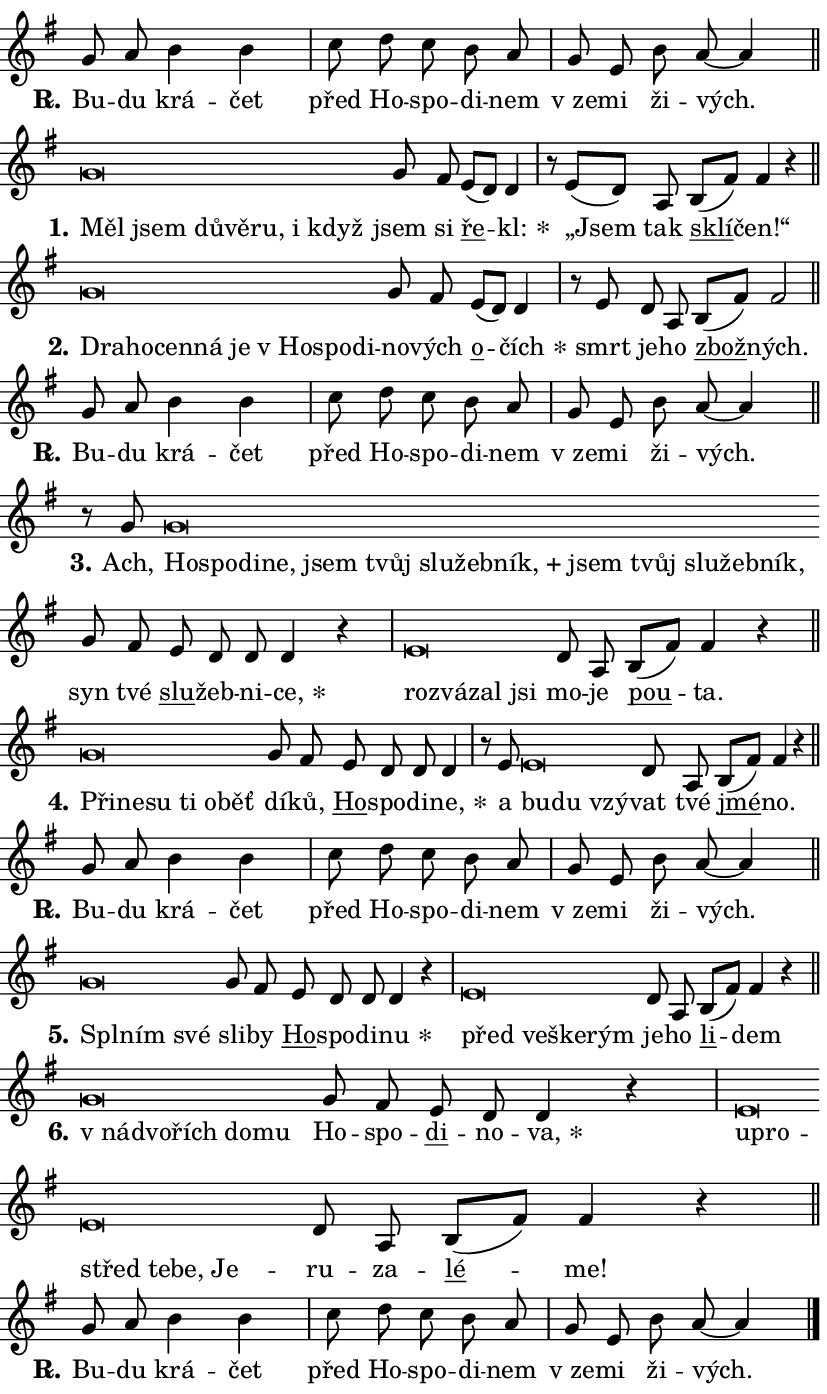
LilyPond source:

\version "2.24.0"
\header { tagline = "" }
\paper {
  indent = 0\cm
  top-margin = 0\cm
  right-margin = 0.13\cm % to fit lyric hyphens
  bottom-margin = 0\cm
  left-margin = 0\cm
  paper-width = 14\cm
  page-breaking = #ly:one-page-breaking
  system-system-spacing.basic-distance = #11
  score-system-spacing.basic-distance = #11
  ragged-last = ##f
}


%% Author: Thomas Morley
%% https://lists.gnu.org/archive/html/lilypond-user/2020-05/msg00002.html
#(define (line-position grob)
"Returns position of @var[grob} in current system:
   @code{'start}, if at first time-step
   @code{'end}, if at last time-step
   @code{'middle} otherwise
"
  (let* ((col (ly:item-get-column grob))
         (ln (ly:grob-object col 'left-neighbor))
         (rn (ly:grob-object col 'right-neighbor))
         (col-to-check-left (if (ly:grob? ln) ln col))
         (col-to-check-right (if (ly:grob? rn) rn col))
         (break-dir-left
           (and
             (ly:grob-property col-to-check-left 'non-musical #f)
             (ly:item-break-dir col-to-check-left)))
         (break-dir-right
           (and
             (ly:grob-property col-to-check-right 'non-musical #f)
             (ly:item-break-dir col-to-check-right))))
        (cond ((eqv? 1 break-dir-left) 'start)
              ((eqv? -1 break-dir-right) 'end)
              (else 'middle))))

#(define (tranparent-at-line-position vctor)
  (lambda (grob)
  "Relying on @code{line-position} select the relevant enry from @var{vctor}.
Used to determine transparency,"
    (case (line-position grob)
      ((end) (not (vector-ref vctor 0)))
      ((middle) (not (vector-ref vctor 1)))
      ((start) (not (vector-ref vctor 2))))))

noteHeadBreakVisibility =
#(define-music-function (break-visibility)(vector?)
"Makes @code{NoteHead}s transparent relying on @var{break-visibility}"
#{
  \override NoteHead.transparent =
    #(tranparent-at-line-position break-visibility)
#})

#(define delete-ledgers-for-transparent-note-heads
  (lambda (grob)
    "Reads whether a @code{NoteHead} is transparent.
If so this @code{NoteHead} is removed from @code{'note-heads} from
@var{grob}, which is supposed to be @code{LedgerLineSpanner}.
As a result ledgers are not printed for this @code{NoteHead}"
    (let* ((nhds-array (ly:grob-object grob 'note-heads))
           (nhds-list
             (if (ly:grob-array? nhds-array)
                 (ly:grob-array->list nhds-array)
                 '()))
           ;; Relies on the transparent-property being done before
           ;; Staff.LedgerLineSpanner.after-line-breaking is executed.
           ;; This is fragile ...
           (to-keep
             (remove
               (lambda (nhd)
                 (ly:grob-property nhd 'transparent #f))
               nhds-list)))
      ;; TODO find a better method to iterate over grob-arrays, similiar
      ;; to filter/remove etc for lists
      ;; For now rebuilt from scratch
      (set! (ly:grob-object grob 'note-heads)  '())
      (for-each
        (lambda (nhd)
          (ly:pointer-group-interface::add-grob grob 'note-heads nhd))
        to-keep))))

squashNotes = {
  \override NoteHead.X-extent = #'(-0.2 . 0.2)
  \override NoteHead.Y-extent = #'(-0.75 . 0)
  \override NoteHead.stencil =
    #(lambda (grob)
       (let ((pos (ly:grob-property grob 'staff-position)))
         (begin
           (if (< pos -7) (display "ERROR: Lower brevis then expected\n") (display ""))
           (if (<= pos -6) ly:text-interface::print ly:note-head::print))))
}
unSquashNotes = {
  \revert NoteHead.X-extent
  \revert NoteHead.Y-extent
  \revert NoteHead.stencil
}

hideNotes = \noteHeadBreakVisibility #begin-of-line-visible
unHideNotes = \noteHeadBreakVisibility #all-visible

% work-around for resetting accidentals
% https://lilypond.org/doc/v2.23/Documentation/notation/displaying-rhythms#unmetered-music
cadenzaMeasure = {
  \cadenzaOff
  \partial 1024 s1024
  \cadenzaOn
}

#(define-markup-command (accent layout props text) (markup?)
  "Underline accented syllable"
  (interpret-markup layout props
    #{\markup \override #'(offset . 4.3) \underline { #text }#}))

responsum = \markup \concat {
  "R" \hspace #-1.05 \path #0.1 #'((moveto 0 0.07) (lineto 0.9 0.8)) \hspace #0.05 "."
}

spaceSize = #0.6828661417322834 % exact space size for TeX Gyre Schola

\layout {
  \context {
    \Staff
    \remove "Time_signature_engraver"
    \override LedgerLineSpanner.after-line-breaking = #delete-ledgers-for-transparent-note-heads
  }
  \context {
    \Lyrics {
      \override LyricSpace.minimum-distance = \spaceSize
      \override LyricText.font-name = #"TeX Gyre Schola"
      \override LyricText.font-size = 1
      \override StanzaNumber.font-name = #"TeX Gyre Schola Bold"
      \override StanzaNumber.font-size = 1
    }
  }
  \context {
    \Score 
    \override NoteHead.text =
      #(lambda (grob) 
        (let ((pos (ly:grob-property grob 'staff-position)))
          #{\markup {
            \combine
              \halign #-0.55 \raise #(if (= pos -6) 0 0.5) \override #'(thickness . 2) \draw-line #'(3.2 . 0)
              \musicglyph "noteheads.sM1"
          }#}))
  }
}

% magnetic-lyrics.ily
%
%   written by
%     Jean Abou Samra <jean@abou-samra.fr>
%     Werner Lemberg <wl@gnu.org>
%
%   adapted by
%     Jiri Hon <jiri.hon@gmail.com>
%
% Version 2022-Apr-15

% https://www.mail-archive.com/lilypond-user@gnu.org/msg149350.html

#(define (Left_hyphen_pointer_engraver context)
   "Collect syllable-hyphen-syllable occurrences in lyrics and store
them in properties.  This engraver only looks to the left.  For
example, if the lyrics input is @code{foo -- bar}, it does the
following.

@itemize @bullet
@item
Set the @code{text} property of the @code{LyricHyphen} grob between
@q{foo} and @q{bar} to @code{foo}.

@item
Set the @code{left-hyphen} property of the @code{LyricText} grob with
text @q{foo} to the @code{LyricHyphen} grob between @q{foo} and
@q{bar}.
@end itemize

Use this auxiliary engraver in combination with the
@code{lyric-@/text::@/apply-@/magnetic-@/offset!} hook."
   (let ((hyphen #f)
         (text #f))
     (make-engraver
      (acknowledgers
       ((lyric-syllable-interface engraver grob source-engraver)
        (set! text grob)))
      (end-acknowledgers
       ((lyric-hyphen-interface engraver grob source-engraver)
        ;(when (not (grob::has-interface grob 'lyric-space-interface))
          (set! hyphen grob)));)
      ((stop-translation-timestep engraver)
       (when (and text hyphen)
         (ly:grob-set-object! text 'left-hyphen hyphen))
       (set! text #f)
       (set! hyphen #f)))))

#(define (lyric-text::apply-magnetic-offset! grob)
   "If the space between two syllables is less than the value in
property @code{LyricText@/.details@/.squash-threshold}, move the right
syllable to the left so that it gets concatenated with the left
syllable.

Use this function as a hook for
@code{LyricText@/.after-@/line-@/breaking} if the
@code{Left_@/hyphen_@/pointer_@/engraver} is active."
   (let ((hyphen (ly:grob-object grob 'left-hyphen #f)))
     (when hyphen
       (let ((left-text (ly:spanner-bound hyphen LEFT)))
         (when (grob::has-interface left-text 'lyric-syllable-interface)
           (let* ((common (ly:grob-common-refpoint grob left-text X))
                  (this-x-ext (ly:grob-extent grob common X))
                  (left-x-ext
                   (begin
                     ;; Trigger magnetism for left-text.
                     (ly:grob-property left-text 'after-line-breaking)
                     (ly:grob-extent left-text common X)))
                  ;; `delta` is the gap width between two syllables.
                  (delta (- (interval-start this-x-ext)
                            (interval-end left-x-ext)))
                  (details (ly:grob-property grob 'details))
                  (threshold (assoc-get 'squash-threshold details 0.2)))
             (when (< delta threshold)
               (let* (;; We have to manipulate the input text so that
                      ;; ligatures crossing syllable boundaries are not
                      ;; disabled.  For languages based on the Latin
                      ;; script this is essentially a beautification.
                      ;; However, for non-Western scripts it can be a
                      ;; necessity.
                      (lt (ly:grob-property left-text 'text))
                      (rt (ly:grob-property grob 'text))
                      (is-space (grob::has-interface hyphen 'lyric-space-interface))
                      (space (if is-space " " ""))
                      (extra-delta (if is-space spaceSize 0))
                      ;; Append new syllable.
                      (ltrt-space (if (and (string? lt) (string? rt))
                                (string-append lt space rt)
                                (make-concat-markup (list lt space rt))))
                      ;; Right-align `ltrt` to the right side.
                      (ltrt-space-markup (grob-interpret-markup
                               grob
                               (make-translate-markup
                                (cons (interval-length this-x-ext) 0)
                                (make-right-align-markup ltrt-space)))))
                 (begin
                   ;; Don't print `left-text`.
                   (ly:grob-set-property! left-text 'stencil #f)
                   ;; Set text and stencil (which holds all collected
                   ;; syllables so far) and shift it to the left.
                   (ly:grob-set-property! grob 'text ltrt-space)
                   (ly:grob-set-property! grob 'stencil ltrt-space-markup)
                   (ly:grob-translate-axis! grob (- (- delta extra-delta)) X))))))))))


#(define (lyric-hyphen::displace-bounds-first grob)
   ;; Make very sure this callback isn't triggered too early.
   (let ((left (ly:spanner-bound grob LEFT))
         (right (ly:spanner-bound grob RIGHT)))
     (ly:grob-property left 'after-line-breaking)
     (ly:grob-property right 'after-line-breaking)
     (ly:lyric-hyphen::print grob)))

squashThreshold = #0.4

\layout {
  \context {
    \Lyrics
    \consists #Left_hyphen_pointer_engraver
    \override LyricText.after-line-breaking =
      #lyric-text::apply-magnetic-offset!
    \override LyricHyphen.stencil = #lyric-hyphen::displace-bounds-first
    \override LyricText.details.squash-threshold = \squashThreshold
    \override LyricHyphen.minimum-distance = 0
    \override LyricHyphen.minimum-length = \squashThreshold
  }
}

squashText = \override LyricText.details.squash-threshold = 9999
unSquashText = \override LyricText.details.squash-threshold = \squashThreshold

leftText = \override LyricText.self-alignment-X = #LEFT
unLeftText = \revert LyricText.self-alignment-X

starOffset = #(lambda (grob) 
                (let ((x_offset (ly:self-alignment-interface::aligned-on-x-parent grob)))
                  (if (= x_offset 0) 0 (+ x_offset 1.2))))

star = #(define-music-function (syllable)(string?)
"Append star separator at the end of a syllable"
#{
  \once \override LyricText.X-offset = #starOffset
  \lyricmode { \markup {
    #syllable
    \override #'((font-name . "TeX Gyre Schola Bold")) \hspace #0.2 \lower #0.65 \larger "*"
  } }
#})

starAccent = #(define-music-function (syllable)(string?)
"Append star separator at the end of a syllable and make accent"
#{
  \once \override LyricText.X-offset = #starOffset
  \lyricmode { \markup {
    \accent #syllable
    \override #'((font-name . "TeX Gyre Schola Bold")) \hspace #0.2 \lower #0.65 \larger "*"
  } }
#})

breath = #(define-music-function (syllable)(string?)
"Append breathing indicator at the end of a syllable"
#{
  \lyricmode { \markup { #syllable "+" } }
#})

optionalBreath = #(define-music-function (syllable)(string?)
"Append optional breathing indicator at the end of a syllable"
#{
  \lyricmode { \markup { #syllable "(+)" } }
#})


\score {
    <<
        \new Voice = "melody" { \cadenzaOn \key g \major \relative { g'8 a b4 b \cadenzaMeasure \bar "|" c8 d c b a \cadenzaMeasure \bar "|" g e b' a~ a4 \cadenzaMeasure \bar "||" \break } }
        \new Lyrics \lyricsto "melody" { \lyricmode { \set stanza = \responsum
Bu -- du krá -- čet před Ho -- spo -- di -- nem "v ze" -- mi ži -- vých. } }
    >>
    \layout {}
}

\score {
    <<
        \new Voice = "melody" { \cadenzaOn \key g \major \relative { \squashNotes g'\breve*1/16 \hideNotes \breve*1/16 \bar "" \breve*1/16 \bar "" \breve*1/16 \bar "" \breve*1/16 \bar "" \breve*1/16 \breve*1/16 \bar "" \unHideNotes \unSquashNotes g8 fis \bar "" e[( d)] d4 \cadenzaMeasure \bar "|" r8 e8[( d8)] a \bar "" b[( fis')] fis4 r \cadenzaMeasure \bar "||" \break } }
        \new Lyrics \lyricsto "melody" { \lyricmode { \set stanza = "1."
\leftText Měl \squashText jsem dů -- vě -- ru, i když \unLeftText \unSquashText jsem si \markup \accent ře -- \star kl: „Jsem tak \markup \accent sklí -- čen!“ } }
    >>
    \layout {}
}

\score {
    <<
        \new Voice = "melody" { \cadenzaOn \key g \major \relative { \squashNotes g'\breve*1/16 \hideNotes \breve*1/16 \bar "" \breve*1/16 \bar "" \breve*1/16 \bar "" \breve*1/16 \bar "" \breve*1/16 \bar "" \breve*1/16 \breve*1/16 \bar "" \unHideNotes \unSquashNotes g8 fis \bar "" e[( d)] d4 \cadenzaMeasure \bar "|" r8 e8 d8 a \bar "" b[( fis')] fis2 \cadenzaMeasure \bar "||" \break } }
        \new Lyrics \lyricsto "melody" { \lyricmode { \set stanza = "2."
\leftText Dra -- \squashText ho -- cen -- ná je "v Ho" -- spo -- di -- \unLeftText \unSquashText no -- vých \markup \accent o -- \star čích smrt je -- ho \markup \accent zbož -- ných. } }
    >>
    \layout {}
}

\score {
    <<
        \new Voice = "melody" { \cadenzaOn \key g \major \relative { g'8 a b4 b \cadenzaMeasure \bar "|" c8 d c b a \cadenzaMeasure \bar "|" g e b' a~ a4 \cadenzaMeasure \bar "||" \break } }
        \new Lyrics \lyricsto "melody" { \lyricmode { \set stanza = \responsum
Bu -- du krá -- čet před Ho -- spo -- di -- nem "v ze" -- mi ži -- vých. } }
    >>
    \layout {}
}

\score {
    <<
        \new Voice = "melody" { \cadenzaOn \key g \major \relative { r8 g' \squashNotes g\breve*1/16 \hideNotes \breve*1/16 \bar "" \breve*1/16 \bar "" \breve*1/16 \bar "" \breve*1/16 \bar "" \breve*1/16 \bar "" \breve*1/16 \bar "" \breve*1/16 \bar "" \breve*1/16 \bar "" \breve*1/16 \bar "" \breve*1/16 \bar "" \breve*1/16 \bar "" \breve*1/16 \breve*1/16 \bar "" \unHideNotes \unSquashNotes g8 fis \bar "" e d d d4 r \cadenzaMeasure \bar "|" \squashNotes e\breve*1/16 \hideNotes \breve*1/16 \bar "" \breve*1/16 \breve*1/16 \bar "" \unHideNotes \unSquashNotes d8 a \bar "" b[( fis')] fis4 r \cadenzaMeasure \bar "||" \break } }
        \new Lyrics \lyricsto "melody" { \lyricmode { \set stanza = "3."
Ach, \leftText Ho -- \squashText spo -- di -- ne, jsem tvůj slu -- žeb -- \breath "ník," jsem tvůj slu -- žeb -- ník, \unLeftText \unSquashText syn tvé \markup \accent slu -- žeb -- ni -- \star ce, \leftText roz -- \squashText vá -- zal jsi \unLeftText \unSquashText mo -- je \markup \accent pou -- ta. } }
    >>
    \layout {}
}

\score {
    <<
        \new Voice = "melody" { \cadenzaOn \key g \major \relative { \squashNotes g'\breve*1/16 \hideNotes \breve*1/16 \bar "" \breve*1/16 \bar "" \breve*1/16 \bar "" \breve*1/16 \breve*1/16 \bar "" \unHideNotes \unSquashNotes g8 fis \bar "" e d d d4 \cadenzaMeasure \bar "|" r8 e \squashNotes e\breve*1/16 \hideNotes \breve*1/16 \breve*1/16 \bar "" \unHideNotes \unSquashNotes d8 a \bar "" b[( fis')] fis4 r \cadenzaMeasure \bar "||" \break } }
        \new Lyrics \lyricsto "melody" { \lyricmode { \set stanza = "4."
\leftText Při -- \squashText ne -- su ti o -- běť \unLeftText \unSquashText dí -- ků, \markup \accent Ho -- spo -- di -- \star ne, a \leftText bu -- \squashText du vzý -- \unLeftText \unSquashText vat tvé \markup \accent jmé -- no. } }
    >>
    \layout {}
}

\score {
    <<
        \new Voice = "melody" { \cadenzaOn \key g \major \relative { g'8 a b4 b \cadenzaMeasure \bar "|" c8 d c b a \cadenzaMeasure \bar "|" g e b' a~ a4 \cadenzaMeasure \bar "||" \break } }
        \new Lyrics \lyricsto "melody" { \lyricmode { \set stanza = \responsum
Bu -- du krá -- čet před Ho -- spo -- di -- nem "v ze" -- mi ži -- vých. } }
    >>
    \layout {}
}

\score {
    <<
        \new Voice = "melody" { \cadenzaOn \key g \major \relative { \squashNotes g'\breve*1/16 \hideNotes \breve*1/16 \breve*1/16 \bar "" \unHideNotes \unSquashNotes g8 fis \bar "" e d d d4 r \cadenzaMeasure \bar "|" \squashNotes e\breve*1/16 \hideNotes \breve*1/16 \bar "" \breve*1/16 \breve*1/16 \bar "" \unHideNotes \unSquashNotes d8 a \bar "" b[( fis')] fis4 r \cadenzaMeasure \bar "||" \break } }
        \new Lyrics \lyricsto "melody" { \lyricmode { \set stanza = "5."
\leftText Spl -- \squashText ním své \unLeftText \unSquashText sli -- by \markup \accent Ho -- spo -- di -- \star nu \leftText před \squashText ve -- ške -- rým \unLeftText \unSquashText je -- ho \markup \accent li -- dem } }
    >>
    \layout {}
}

\score {
    <<
        \new Voice = "melody" { \cadenzaOn \key g \major \relative { \squashNotes g'\breve*1/16 \hideNotes \breve*1/16 \bar "" \breve*1/16 \bar "" \breve*1/16 \breve*1/16 \bar "" \unHideNotes \unSquashNotes g8 fis \bar "" e d d4 r \cadenzaMeasure \bar "|" \squashNotes e\breve*1/16 \hideNotes \breve*1/16 \bar "" \breve*1/16 \bar "" \breve*1/16 \bar "" \breve*1/16 \breve*1/16 \bar "" \unHideNotes \unSquashNotes d8 a \bar "" b[( fis')] fis4 r \cadenzaMeasure \bar "||" \break } }
        \new Lyrics \lyricsto "melody" { \lyricmode { \set stanza = "6."
\leftText "v ná" -- \squashText dvo -- řích do -- mu \unLeftText \unSquashText Ho -- spo -- \markup \accent di -- no -- \star va, \leftText u -- \squashText pro -- střed te -- be, Je -- \unLeftText \unSquashText ru -- za -- \markup \accent lé -- me! } }
    >>
    \layout {}
}

\score {
    <<
        \new Voice = "melody" { \cadenzaOn \key g \major \relative { g'8 a b4 b \cadenzaMeasure \bar "|" c8 d c b a \cadenzaMeasure \bar "|" g e b' a~ a4 \cadenzaMeasure \bar "||" \break } \bar "|." }
        \new Lyrics \lyricsto "melody" { \lyricmode { \set stanza = \responsum
Bu -- du krá -- čet před Ho -- spo -- di -- nem "v ze" -- mi ži -- vých. } }
    >>
    \layout {}
}
